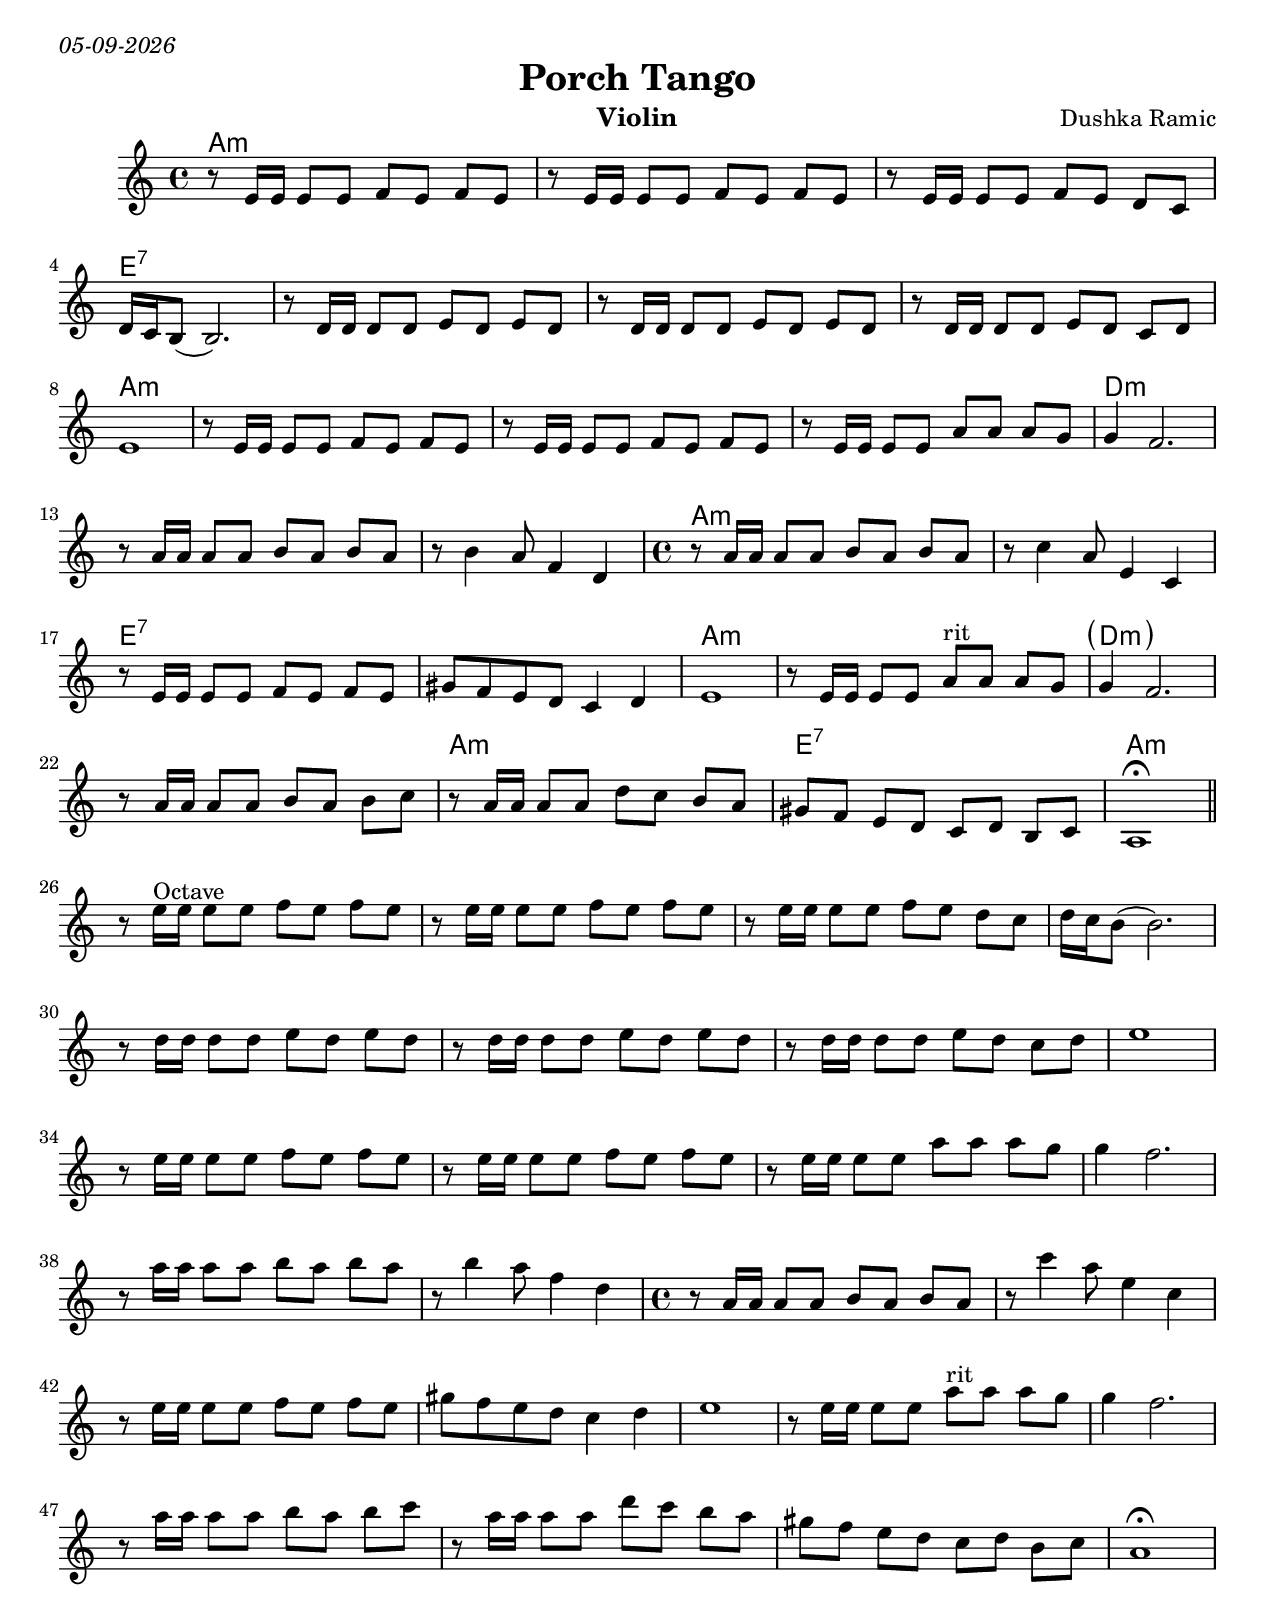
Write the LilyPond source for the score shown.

\version "2.18.0"
\include "english.ly"
%\pointAndClickOff
\paper{
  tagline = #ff
  print-all-headers = ##t
  #(set-paper-size "letter")
}
date = #(strftime "%d-%m-%Y" (localtime (current-time)))

\markup{ \italic{ \date }  }

%\markup{ Got something to say? }

global = {
  \clef treble
  \key a \minor
  \time 4/4
  \set Score.markFormatter = #format-mark-box-alphabet
}

%#################################### Melody ########################
%melody =  \transpose c d \relative c' {  %transpose for clarinet
first =  { r8 e16 e e8 e f e f [e]| }
first_b =  { r8    e''16 ^ Octave e e8 e f e f [e]| }   % for octve part
second = { r8 d16 d d8 d e d e [d]  }
third =  { r8 a16 a a8 a b a b [a]  }

melody = \relative c' {
  \global
  %\partial 16*3 a16 d f   %lead in notes
  \first
  \first
  r8 e16 e e8 e f e d [c]|
  d16 c b8 (b2.)|
  \second
  \second
  r8 d16 d d8 d e d c [d]|
  e1
  \first
  \first
  r8 e16 e e8 e a a a [g]
  g4 f2.|

  \third
  %\time 3/4
  r8 b4 a8 f4 d|
  \time 4/4
  \transpose c c'\third
  %\time 3/4
  r8 c'4 a8 e4 c|
  %\time 4/4
  \first
  gs8 f e d c4 d
  e1
  r8 e16 e e8 e a^rit a  a [g]|
  g4 f2.|
  %\time 3/4
  r8 a16 a  a8 a b a b [c]
  r8 a16 a a8 a d c b [a]|
  %\time 4/4
  gs8 [f] e [d] c [d] b [c]
  a1 \fermata  \bar"||"


%****************** 8 va ***********************

 \first_b
  \first
  r8 e16 e e8 e f e d [c]|
  d16 c b8 (b2.)|
  \second
  \second
  r8 d16 d d8 d e d c [d]|
  e1
  \first
  \first
  r8 e16 e e8 e a a a [g]
  g4 f2.|

  \third
  %\time 3/4
  r8 b4 a8 f4 d|
  \time 4/4
  \transpose c c'\third
  %\time 3/4
  r8 c'4 a8 e4 c|
  %\time 4/4
  \first
  gs8 f e d c4 d
  e1
  r8 e16 e e8 e a^rit a  a [g]|
  g4 f2.|
  %\time 3/4
  r8 a16 a  a8 a b a b [c]
  r8 a16 a a8 a d c b [a]|
  %\time 4/4
  gs8 [f] e [d] c [d] b [c]
  a1 \fermata

}

%################################# Lyrics #####################
%\addlyrics{ \set stanza = #"1. " }
%################################# Chords #######################
harmonies = \chordmode {
  a1*3:m
  e1*4:7
  a1*4:m
  d4*12:m
  a4*8:m
  e1*2:7
  a1*2:m
  \parenthesize d4*8:m
  a4*4:m
  e1:7
  a1:m
}

\score {
  % transpose score below
  %\transpose c d
  <<
    \new ChordNames {
      \set chordChanges = ##f
      \harmonies
    }
    \new Staff  \melody
    %\new Staff \transpose c c'\melody

  >>
  \header{
    title= "Porch Tango"
    subtitle=""
    composer= "Dushka Ramic"
    instrument = "Violin"
    arranger= ""
  }
  \midi{\tempo 4 = 120}
  \layout{indent = 1.0\cm}
}
